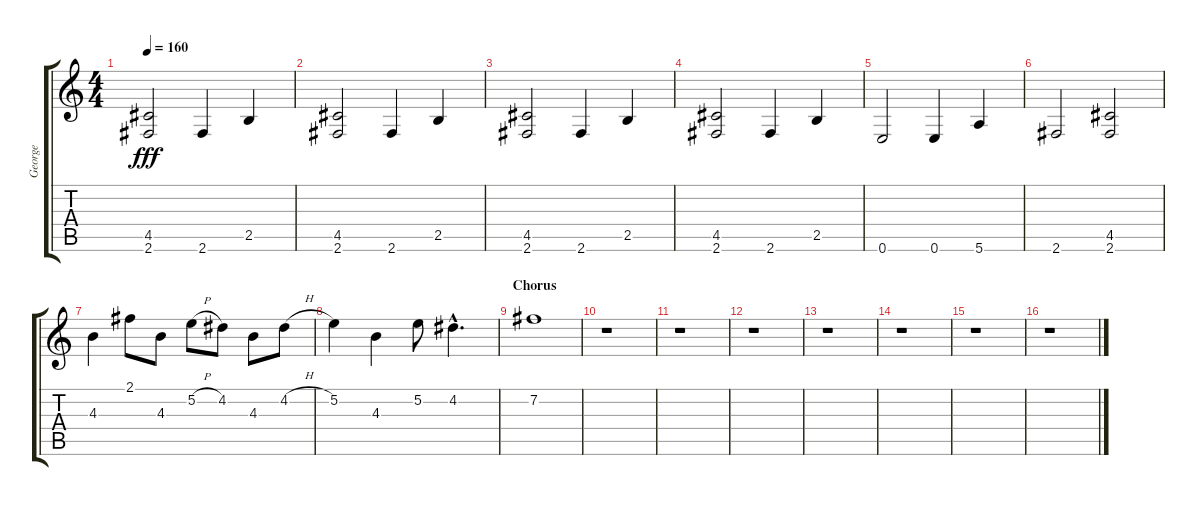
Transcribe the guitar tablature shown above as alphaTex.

\track ("George" "George") {instrument electricguitarjazz}
\staff {score tabs}
\tuning (E4 B3 G3 D3 A2 E2) {hide}
\ts (4 4)
\tempo 160
\clef g2
\ks c
(4.5 2.6).2{dy fff} 2.6.4 2.5.4 |
(4.5 2.6).2 2.6.4 2.5.4 |
(4.5 2.6).2 2.6.4 2.5.4 |
(4.5 2.6).2 2.6.4 2.5.4 |
0.6.2 0.6.4 5.6.4 |
2.6.2 (4.5 2.6).2 |
4.3.4{volume 16} 2.1.8 4.3.8 5.2{h}.8 4.2.8 4.3.8 4.2{h}.8 |
5.2.4 4.3.4 5.2.8 4.2{hac}.4{d} |
\section ("" "Chorus")
7.2.1 |
r.1 |
r.1 |
r.1 |
r.1 |
r.1 |
r.1 |
r.1
